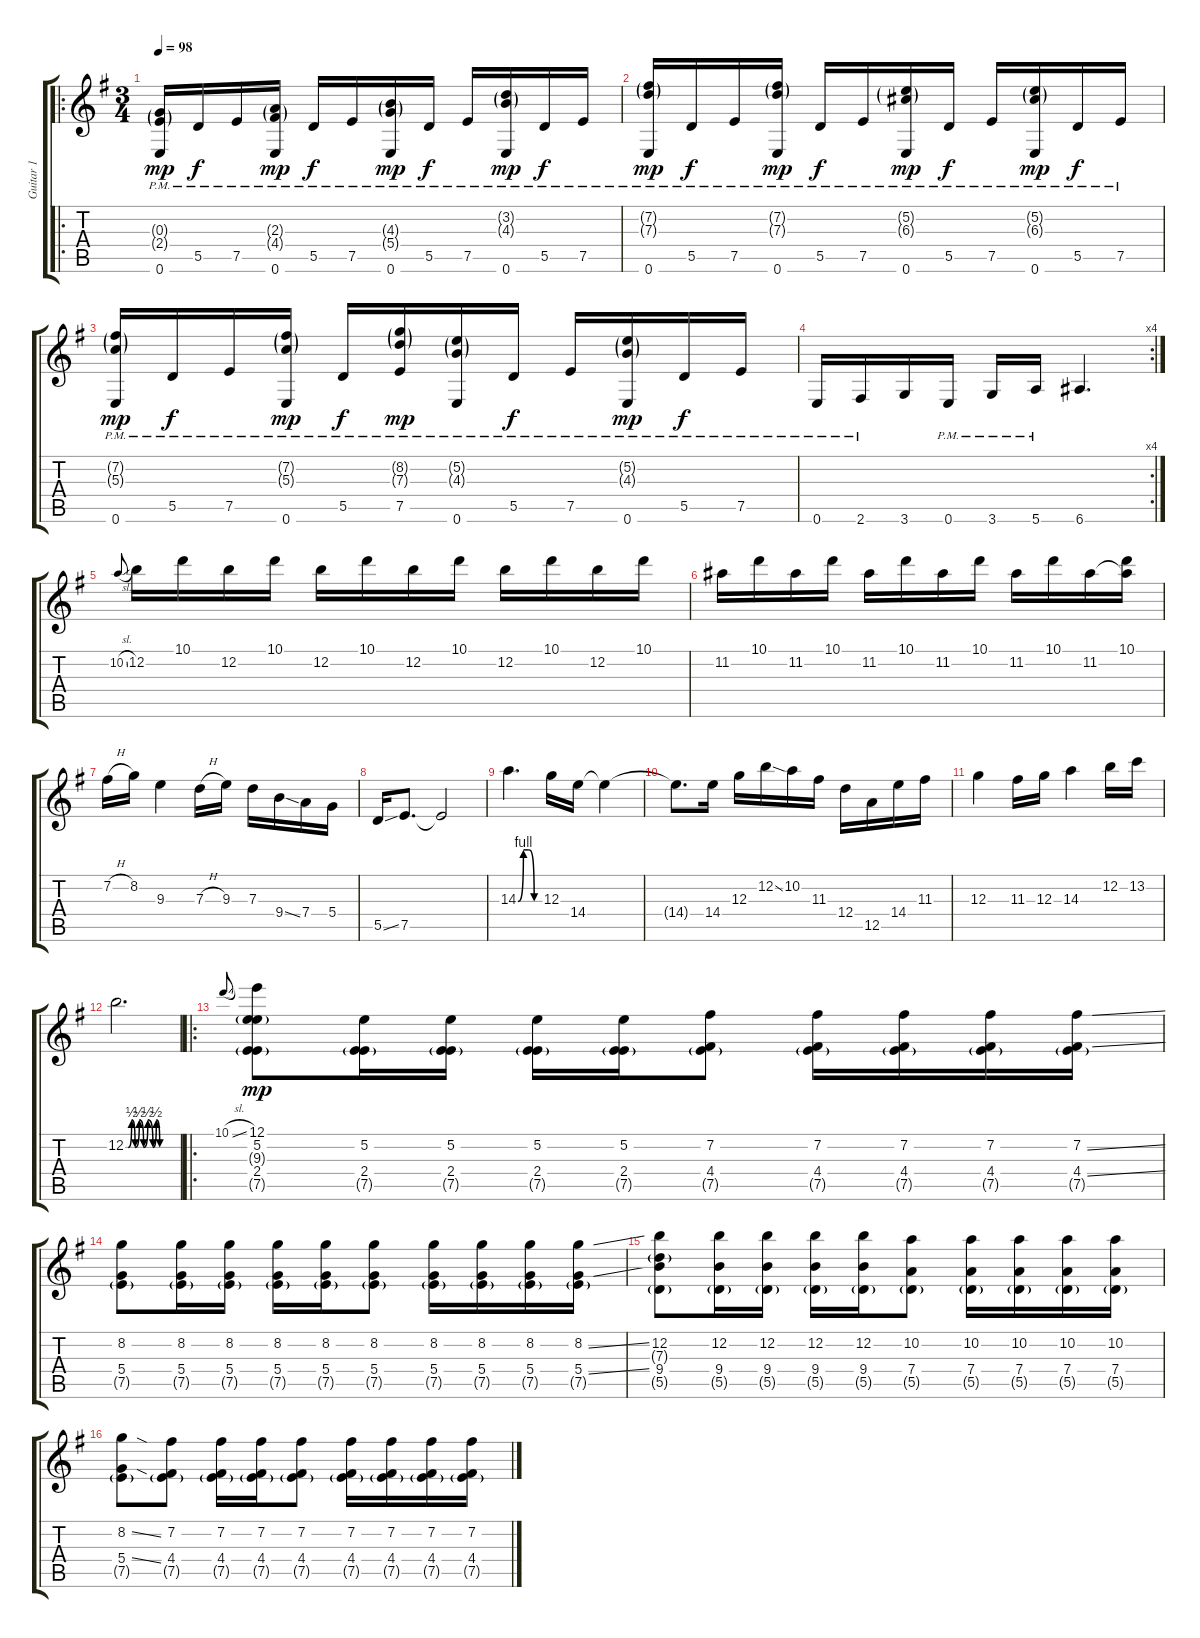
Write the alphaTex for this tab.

\track ("Guitar 1" "Guitar 1") {instrument distortionguitar}
\staff {score tabs}
\tuning (E4 B3 G3 D3 A2 E2) {hide}
\ro
\ts (3 4)
\tempo 98
\clef g2
\ks eminor
(0.3{g} 2.4{g} 0.6{pm}).16{dy mp} 5.5{pm}.16{dy f} 7.5{pm}.16 (2.3{g} 4.4{g} 0.6{pm}).16{dy mp} 5.5{pm}.16{dy f} 7.5{pm}.16 (4.3{g} 5.4{g} 0.6{pm}).16{dy mp} 5.5{pm}.16{dy f} 7.5{pm}.16 (3.2{g} 4.3{g} 0.6{pm}).16{dy mp} 5.5{pm}.16{dy f} 7.5{pm}.16 |
(7.2{g} 7.3{g} 0.6{pm}).16{dy mp} 5.5{pm}.16{dy f} 7.5{pm}.16 (7.2{g} 7.3{g} 0.6{pm}).16{dy mp} 5.5{pm}.16{dy f} 7.5{pm}.16 (5.2{g} 6.3{g} 0.6{pm}).16{dy mp} 5.5{pm}.16{dy f} 7.5{pm}.16 (5.2{g} 6.3{g} 0.6{pm}).16{dy mp} 5.5{pm}.16{dy f} 7.5{pm}.16 |
(7.2{g} 5.3{g} 0.6{pm}).16{dy mp} 5.5{pm}.16{dy f} 7.5{pm}.16 (7.2{g} 5.3{g} 0.6{pm}).16{dy mp} 5.5{pm}.16{dy f} (8.2{g} 7.3{g} 7.5{pm}).16{dy mp} (5.2{g} 4.3{g} 0.6{pm}).16 5.5{pm}.16{dy f} 7.5{pm}.16 (5.2{g} 4.3{g} 0.6{pm}).16{dy mp} 5.5{pm}.16{dy f} 7.5{pm}.16 |
\rc 4
0.6{pm}.16 2.6{pm}.16 3.6.16 0.6{pm}.16 3.6{pm}.16 5.6{pm}.16 6.6.4{d} |
10.2{sl}.8{gr onbeat} 12.2.16{volume 16 balance 8} 10.1.16 12.2.16 10.1.16 12.2.16 10.1.16 12.2.16 10.1.16 12.2.16 10.1.16 12.2.16 10.1.16 |
11.2.16 10.1.16 11.2.16 10.1.16 11.2.16 10.1.16 11.2.16 10.1.16 11.2.16 10.1.16 11.2.16 (10.1 11.2{t}).16 |
7.2{h}.16 8.2.16 9.3.4 7.3{h}.16 9.3.16 7.3.16 9.4{ss}.16 7.4.16 5.4.16 |
5.5{ss}.16 7.5.8{d} 7.5{t}.2 |
14.3{be (custom 0 0 15 4 30 4 45 0 60 0)}.4{d} 12.3.16 14.4.16 14.4{t}.4 |
14.4{t}.8{d} 14.4.16 12.3.16 12.2{ss}.16 10.2.16 11.3.16 12.4.16 12.5.16 14.4.16 11.3.16 |
12.3.4 11.3.16 12.3.16 14.3.4 12.2.16 13.2.16 |
12.2{be (custom 0 0 3 0 7 2 11 0 16 2 21 0 26 2 32 0 36 2 40 0 60 0)}.2{d} |
\ro
10.1{sl}.8{gr onbeat} (12.1 5.2 9.3{g} 2.4 7.5{g}).8{dy mp volume 16 instrument overdrivenguitar} (5.2 2.4 7.5{g}).16 (5.2 2.4 7.5{g}).16 (5.2 2.4 7.5{g}).16 (5.2 2.4 7.5{g}).16 (7.2 4.4 7.5{g}).8 (7.2 4.4 7.5{g}).16 (7.2 4.4 7.5{g}).16 (7.2 4.4 7.5{g}).16 (7.2{ss} 4.4{ss} 7.5{g}).16 |
(8.2 5.4 7.5{g}).8 (8.2 5.4 7.5{g}).16 (8.2 5.4 7.5{g}).16 (8.2 5.4 7.5{g}).16 (8.2 5.4 7.5{g}).16 (8.2 5.4 7.5{g}).8 (8.2 5.4 7.5{g}).16 (8.2 5.4 7.5{g}).16 (8.2 5.4 7.5{g}).16 (8.2{ss} 5.4{ss} 7.5{g}).16 |
(12.2 7.3{g} 9.4 5.5{g}).8 (12.2 9.4 5.5{g}).16 (12.2 9.4 5.5{g}).16 (12.2 9.4 5.5{g}).16 (12.2 9.4 5.5{g}).16 (10.2 7.4 5.5{g}).8 (10.2 7.4 5.5{g}).16 (10.2 7.4 5.5{g}).16 (10.2 7.4 5.5{g}).16 (10.2 7.4 5.5{g}).16 |
(8.2{ss} 5.4{ss} 7.5{g}).8 (7.2 4.4 7.5{g}).8 (7.2 4.4 7.5{g}).16 (7.2 4.4 7.5{g}).16 (7.2 4.4 7.5{g}).8 (7.2 4.4 7.5{g}).16 (7.2 4.4 7.5{g}).16 (7.2 4.4 7.5{g}).16 (7.2 4.4 7.5{g}).16
